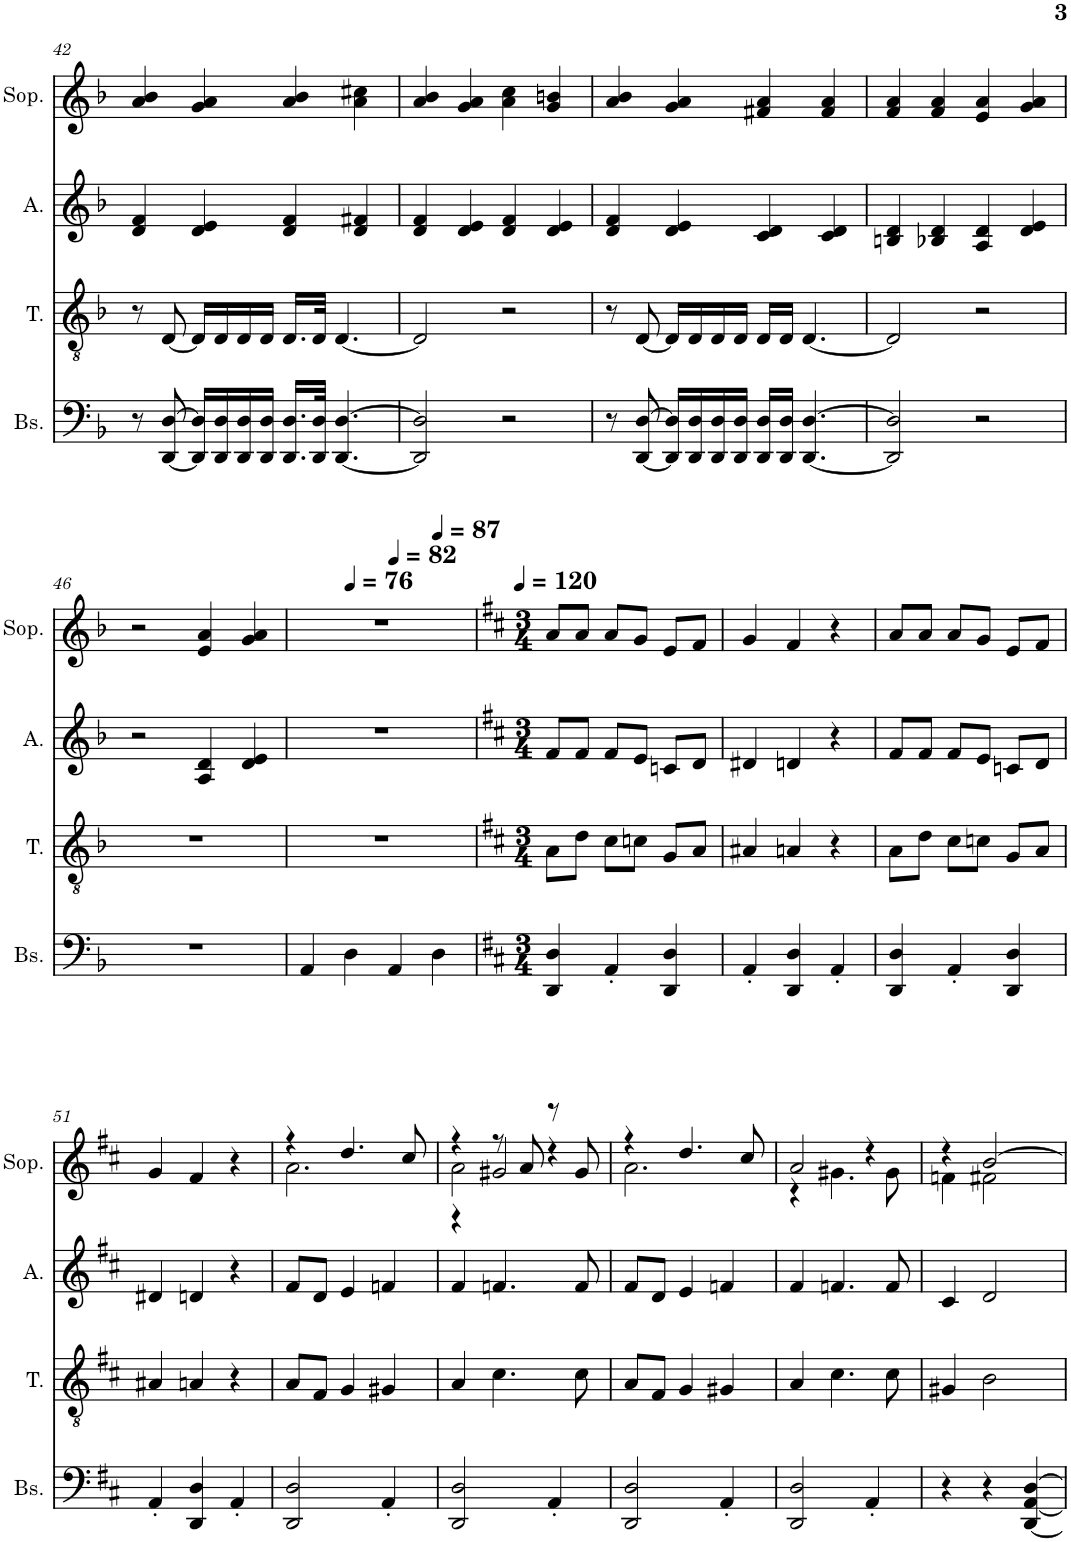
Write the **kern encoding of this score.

**kern	**kern	**kern	**kern
*part4	*part3	*part2	*part1
*staff4	*staff3	*staff2	*staff1
*I"Bas, Бас	*I"Tenor, Тенор	*I"Alt, Альт	*I"Sopraan, Сопрано
*I'Bs.	*I'T.	*I'A.	*I'Sop.
!!LO:PB:g=z
*clefF4	*clefGv2	*clefG2	*clefG2
*k[b-]	*k[b-]	*k[b-]	*k[b-]
*M4/4	*M4/4	*M4/4	*M4/4
=42	=42	=42	=42
8r	8r	4d/ 4f/	4a/ 4b-/
[8DD/ [8D/	[8D/	.	.
16DD/] 16D/]LL	16D/LL]	4d/ 4e/	4g/ 4a/
16DD/ 16D/	16D/	.	.
16DD/ 16D/	16D/	.	.
16DD/ 16D/JJ	16D/JJ	.	.
16.DD/ 16.D/LL	16.D/LL	4d/ 4f/	4a/ 4b-/
32DD/ 32D/JJk	32D/JJk	.	.
[4.DD/ [4.D/	[4.D/	.	.
.	.	4d/ 4f#X/	4a\ 4cc#X\
=43	=43	=43	=43
2DD/] 2D/]	2D/]	4d/ 4f/	4a/ 4b-/
.	.	4d/ 4e/	4g/ 4a/
2r	2r	4d/ 4f/	4a\ 4cc\
.	.	4d/ 4e/	4g/ 4bn/
=44	=44	=44	=44
8r	8r	4d/ 4f/	4a/ 4b-/
[8DD/ [8D/	[8D/	.	.
16DD/] 16D/]LL	16D/LL]	4d/ 4e/	4g/ 4a/
16DD/ 16D/	16D/	.	.
16DD/ 16D/	16D/	.	.
16DD/ 16D/JJ	16D/JJ	.	.
16DD/ 16D/LL	16D/LL	4c/ 4d/	4f#X/ 4a/
16DD/ 16D/JJ	16D/JJ	.	.
[4.DD/ [4.D/	[4.D/	.	.
.	.	4c/ 4d/	4f#/ 4a/
=45	=45	=45	=45
2DD/] 2D/]	2D/]	4Bn/ 4d/	4f/ 4a/
.	.	4B-X/ 4d/	4f/ 4a/
2r	2r	4A/ 4d/	4e/ 4a/
.	.	4d/ 4e/	4g/ 4a/
!!LO:LB:g=z
=46	=46	=46	=46
1r	1r	2r	2r
.	.	4A/ 4d/	4e/ 4a/
.	.	4d/ 4e/	4g/ 4a/
=47	=47	=47	=47
*	*	*	*^
*	*	*	*	*^
*	*	*	*	*	*^
4AA/	1r	1r	1r	4ryy	2ryy	2.ryy
*	*	*	*MM76	*	*	*
4D\	.	.	.	2.ryy	.	.
*	*	*	*MM82	*	*	*
4AA/	.	.	.	.	2ryy	.
*	*	*	*MM87	*	*	*
4D\	.	.	.	.	.	4ryy
*	*	*	*v	*v	*v	*v
=48	=48	=48	=48
*k[f#c#]	*k[f#c#]	*k[f#c#]	*k[f#c#]
*M3/4	*M3/4	*M3/4	*M3/4
*	*	*	*MM120
4DD/ 4D/	8A\L	8f#/L	8a/L
.	8d\J	8f#/J	8a/J
4AA'/	8c#\L	8f#/L	8a/L
.	8cn\J	8e/J	8g/J
4DD/ 4D/	8G/L	8cn/L	8e/L
.	8A/J	8d/J	8f#/J
=49	=49	=49	=49
4AA'/	4A#X/	4d#X/	4g/
4DD/ 4D/	4An/	4dn/	4f#/
4AA'/	4r	4r	4r
=50	=50	=50	=50
4DD/ 4D/	8A\L	8f#/L	8a/L
.	8d\J	8f#/J	8a/J
4AA'/	8c#\L	8f#/L	8a/L
.	8cn\J	8e/J	8g/J
4DD/ 4D/	8G/L	8cn/L	8e/L
.	8A/J	8d/J	8f#/J
!!LO:LB:g=z
=51	=51	=51	=51
4AA'/	4A#X/	4d#X/	4g/
4DD/ 4D/	4An/	4dn/	4f#/
4AA'/	4r	4r	4r
=52	=52	=52	=52
*	*	*	*^
2DD/ 2D/	8A/L	8f#/L	4r	2.a\
.	8F#/J	8d/J	.	.
.	4G/	4e/	4.dd/	.
4AA'/	4G#X/	4fn/	.	.
.	.	.	8cc#/	.
=53	=53	=53	=53	=53
*	*	*	*	*^
2DD/ 2D/	4A/	4f#/	4r	2a\	4r
.	4.c#\	4.fn/	8r	.	2g#X/
.	.	.	8a/	.	.
4AA'/	.	.	8r	4r	.
.	8c#\	8f/	8g#/	.	.
*	*	*	*	*v	*v
=54	=54	=54	=54	=54
2DD/ 2D/	8A/L	8f#/L	4r	2.a\
.	8F#/J	8d/J	.	.
.	4G/	4e/	4.dd/	.
4AA'/	4G#X/	4fn/	.	.
.	.	.	8cc#/	.
=55	=55	=55	=55	=55
2DD/ 2D/	4A/	4f#/	2a/	4r
.	4.c#\	4.fn/	.	4.g#X\
4AA'/	.	.	4r	.
.	8c#\	8f/	.	8g#\
=56	=56	=56	=56	=56
4r	4G#X/	4c#/	4r	4fn\
4r	2B\	2d/	[2b/	2f#X\
[4DD/ [4AA/ [4D/	.	.	.	.
*	*	*	*v	*v
=	=	=	=
*-	*-	*-	*-
